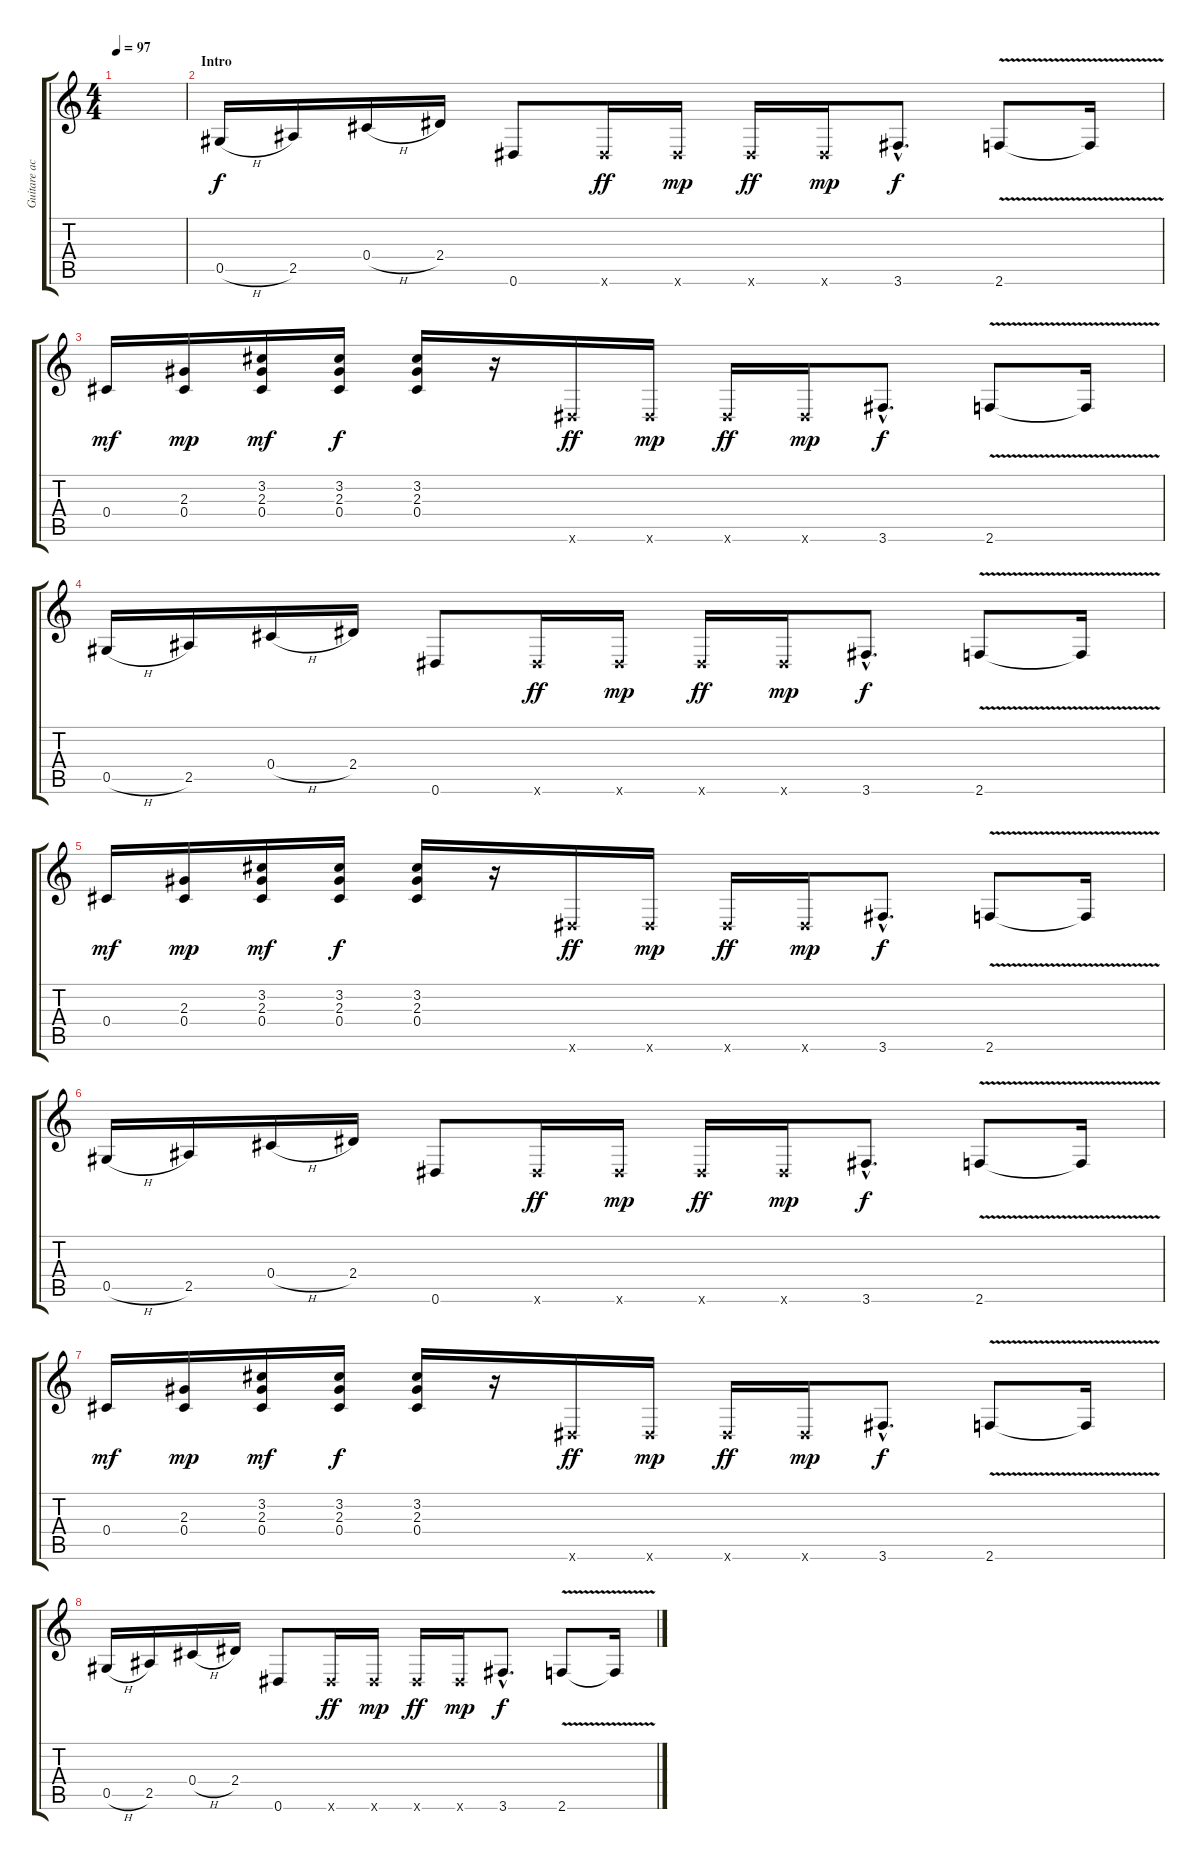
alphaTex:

\track ("Guitare acoustique" "Guitare ac") {instrument acousticguitarsteel}
\staff {score tabs}
\tuning (Eb4 Bb3 Gb3 Db3 Ab2 Eb2) {hide}
\ts (4 4)
\tempo 97
\clef g2
\ks c
|
\section ("" "Intro")
0.5{h}.16 2.5.16 0.4{h}.16 2.4.16 0.6.8 0.6{x}.16{dy ff} 0.6{x}.16{dy mp} 0.6{x}.16{dy ff} 0.6{x}.16{dy mp} 3.6{hac}.8{d dy f} 2.6{v}.8 2.6{t}.16 |
0.4.16{dy mf} (2.3 0.4).16{dy mp} (3.2 2.3 0.4).16{dy mf} (3.2 2.3 0.4).16{dy f} (3.2 2.3 0.4).16 r.16 0.6{x}.16{dy ff} 0.6{x}.16{dy mp} 0.6{x}.16{dy ff} 0.6{x}.16{dy mp} 3.6{hac}.8{d dy f} 2.6{v}.8 2.6{t}.16 |
0.5{h}.16 2.5.16 0.4{h}.16 2.4.16 0.6.8 0.6{x}.16{dy ff} 0.6{x}.16{dy mp} 0.6{x}.16{dy ff} 0.6{x}.16{dy mp} 3.6{hac}.8{d dy f} 2.6{v}.8 2.6{t}.16 |
0.4.16{dy mf} (2.3 0.4).16{dy mp} (3.2 2.3 0.4).16{dy mf} (3.2 2.3 0.4).16{dy f} (3.2 2.3 0.4).16 r.16 0.6{x}.16{dy ff} 0.6{x}.16{dy mp} 0.6{x}.16{dy ff} 0.6{x}.16{dy mp} 3.6{hac}.8{d dy f} 2.6{v}.8 2.6{t}.16 |
0.5{h}.16 2.5.16 0.4{h}.16 2.4.16 0.6.8 0.6{x}.16{dy ff} 0.6{x}.16{dy mp} 0.6{x}.16{dy ff} 0.6{x}.16{dy mp} 3.6{hac}.8{d dy f} 2.6{v}.8 2.6{t}.16 |
0.4.16{dy mf} (2.3 0.4).16{dy mp} (3.2 2.3 0.4).16{dy mf} (3.2 2.3 0.4).16{dy f} (3.2 2.3 0.4).16 r.16 0.6{x}.16{dy ff} 0.6{x}.16{dy mp} 0.6{x}.16{dy ff} 0.6{x}.16{dy mp} 3.6{hac}.8{d dy f} 2.6{v}.8 2.6{t}.16 |
0.5{h}.16 2.5.16 0.4{h}.16 2.4.16 0.6.8 0.6{x}.16{dy ff} 0.6{x}.16{dy mp} 0.6{x}.16{dy ff} 0.6{x}.16{dy mp} 3.6{hac}.8{d dy f} 2.6{v}.8 2.6{t}.16
